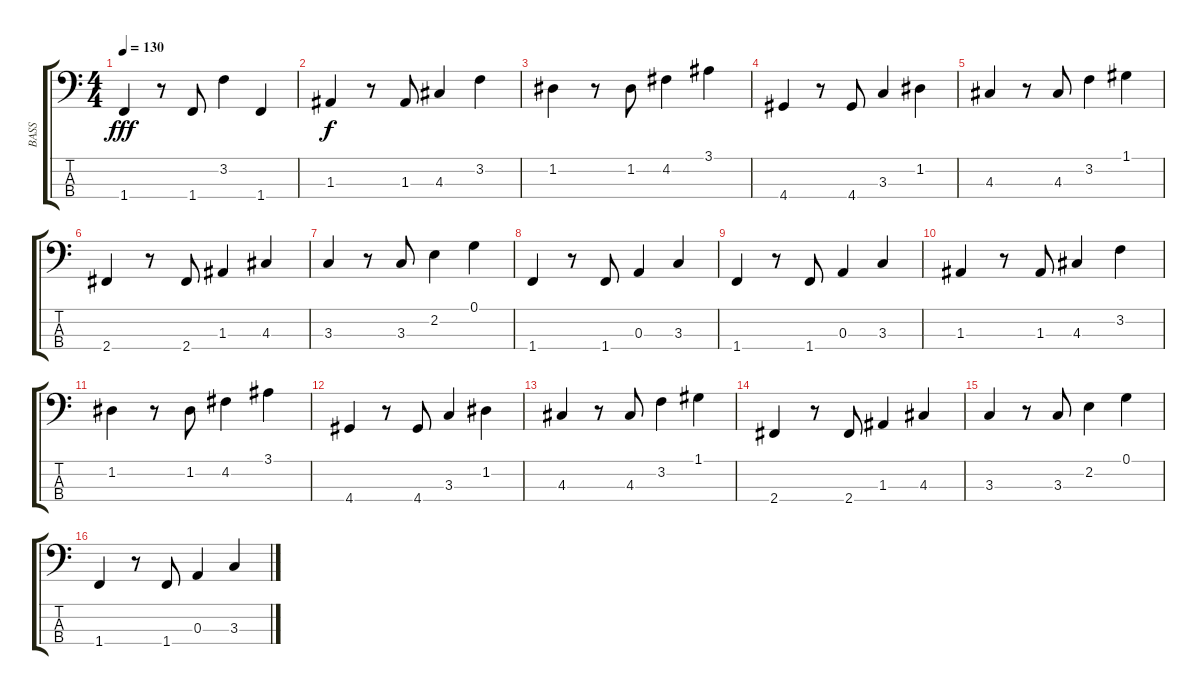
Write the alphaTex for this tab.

\track ("BASS" "BASS") {instrument fretlessbass}
\staff {score tabs}
\tuning (G2 D2 A1 E1) {hide}
\ts (4 4)
\tempo 130
\clef f4
\ks c
1.4.4{dy fff} r.8 1.4.8 3.2.4 1.4.4 |
1.3.4{dy f} r.8 1.3.8 4.3.4 3.2.4 |
1.2.4 r.8 1.2.8 4.2.4 3.1.4 |
4.4.4 r.8 4.4.8 3.3.4 1.2.4 |
4.3.4 r.8 4.3.8 3.2.4 1.1.4 |
2.4.4 r.8 2.4.8 1.3.4 4.3.4 |
3.3.4 r.8 3.3.8 2.2.4 0.1.4 |
1.4.4 r.8 1.4.8 0.3.4 3.3.4 |
1.4.4 r.8 1.4.8 0.3.4 3.3.4 |
1.3.4 r.8 1.3.8 4.3.4 3.2.4 |
1.2.4 r.8 1.2.8 4.2.4 3.1.4 |
4.4.4 r.8 4.4.8 3.3.4 1.2.4 |
4.3.4 r.8 4.3.8 3.2.4 1.1.4 |
2.4.4 r.8 2.4.8 1.3.4 4.3.4 |
3.3.4 r.8 3.3.8 2.2.4 0.1.4 |
1.4.4 r.8 1.4.8 0.3.4 3.3.4
